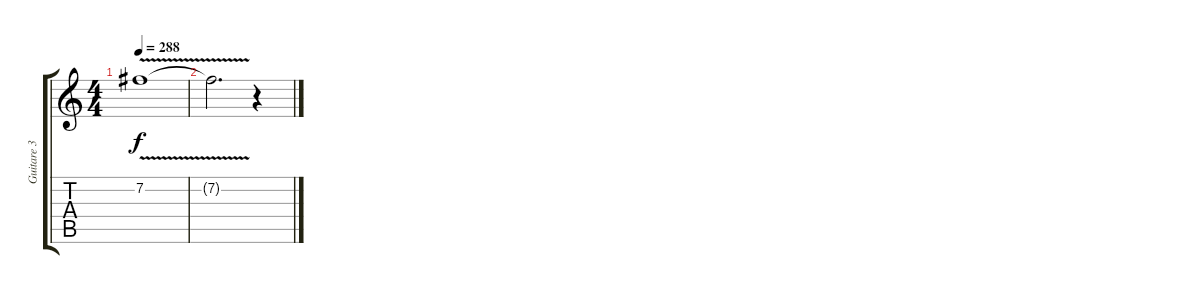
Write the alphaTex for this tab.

\track ("Guitare 3" "Guitare 3") {instrument distortionguitar}
\staff {score tabs}
\tuning (E4 B3 G3 D3 A2 E2) {hide}
\ts (4 4)
\tempo 288
\clef g2
\ks c
7.2{v}.1{dy f} |
7.2{t}.2{d} r.4
